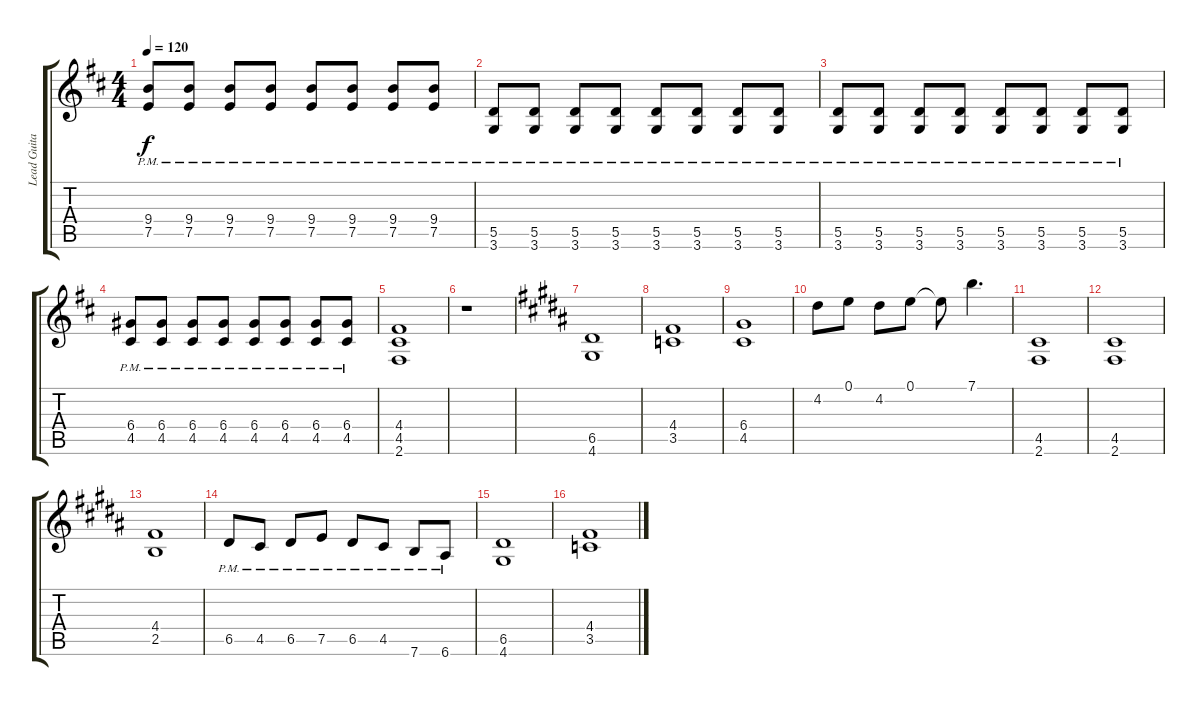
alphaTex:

\track ("Lead Guitar - Tuan" "Lead Guita") {instrument overdrivenguitar}
\staff {score tabs}
\tuning (E4 B3 G3 D3 A2 E2) {hide}
\ts (4 4)
\tempo 120
\clef g2
\ks d
(9.4{pm} 7.5{pm}).8{dy f} (9.4{pm} 7.5{pm}).8 (9.4{pm} 7.5{pm}).8 (9.4{pm} 7.5{pm}).8 (9.4{pm} 7.5{pm}).8 (9.4{pm} 7.5{pm}).8 (9.4{pm} 7.5{pm}).8 (9.4{pm} 7.5{pm}).8 |
(5.5{pm} 3.6{pm}).8 (5.5{pm} 3.6{pm}).8 (5.5{pm} 3.6{pm}).8 (5.5{pm} 3.6{pm}).8 (5.5{pm} 3.6{pm}).8 (5.5{pm} 3.6{pm}).8 (5.5{pm} 3.6{pm}).8 (5.5{pm} 3.6{pm}).8 |
(5.5{pm} 3.6{pm}).8 (5.5{pm} 3.6{pm}).8 (5.5{pm} 3.6{pm}).8 (5.5{pm} 3.6{pm}).8 (5.5{pm} 3.6{pm}).8 (5.5{pm} 3.6{pm}).8 (5.5{pm} 3.6{pm}).8 (5.5{pm} 3.6{pm}).8 |
(6.4{pm} 4.5{pm}).8 (6.4{pm} 4.5{pm}).8 (6.4{pm} 4.5{pm}).8 (6.4{pm} 4.5{pm}).8 (6.4{pm} 4.5{pm}).8 (6.4{pm} 4.5{pm}).8 (6.4{pm} 4.5{pm}).8 (6.4{pm} 4.5{pm}).8 |
(4.4 4.5 2.6).1 |
r.1 |
\ks b
(6.5 4.6).1 |
(4.4 3.5).1 |
(6.4 4.5).1 |
4.2.8 0.1.8 4.2.8 0.1.8 0.1{t}.8 7.1.4{d} |
(4.5 2.6).1 |
(4.5 2.6).1 |
(4.4 2.5).1 |
6.5{pm}.8 4.5{pm}.8 6.5{pm}.8 7.5{pm}.8 6.5{pm}.8 4.5{pm}.8 7.6{pm}.8 6.6{pm}.8 |
(6.5 4.6).1 |
(4.4 3.5).1
